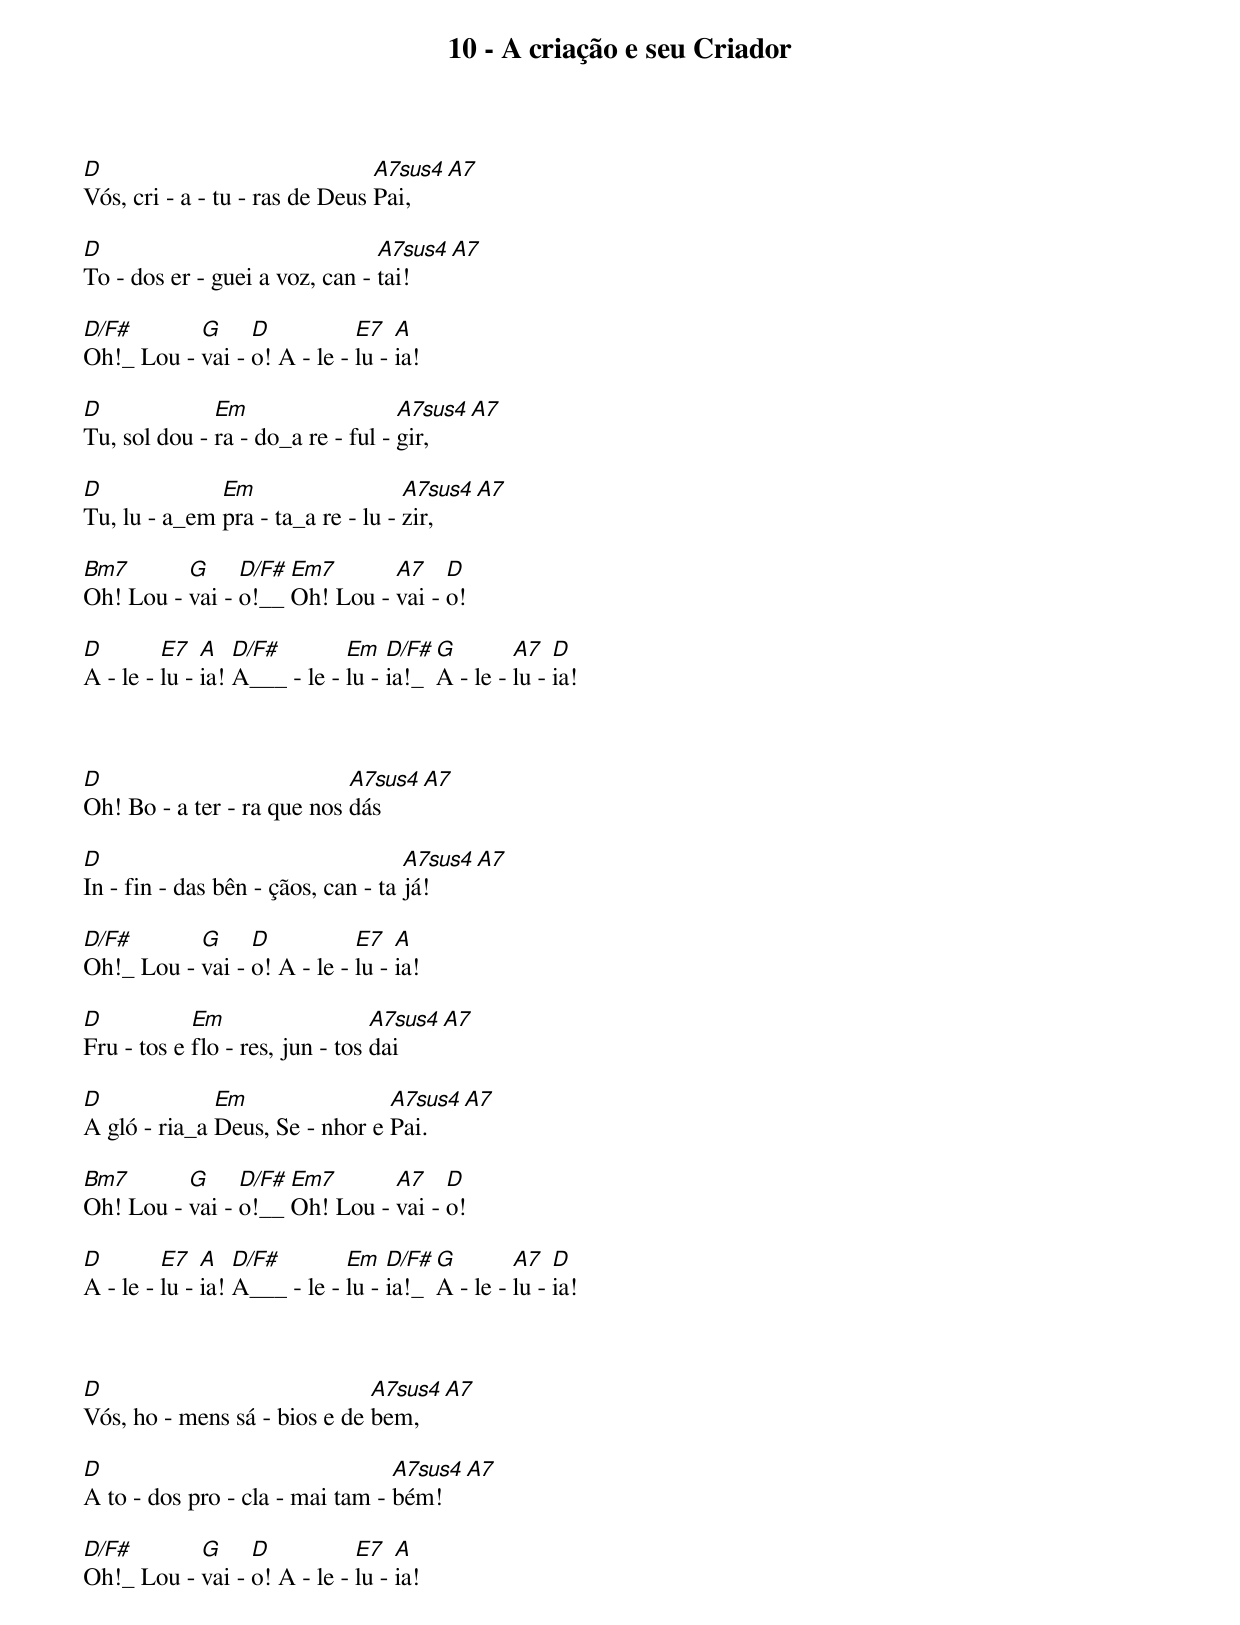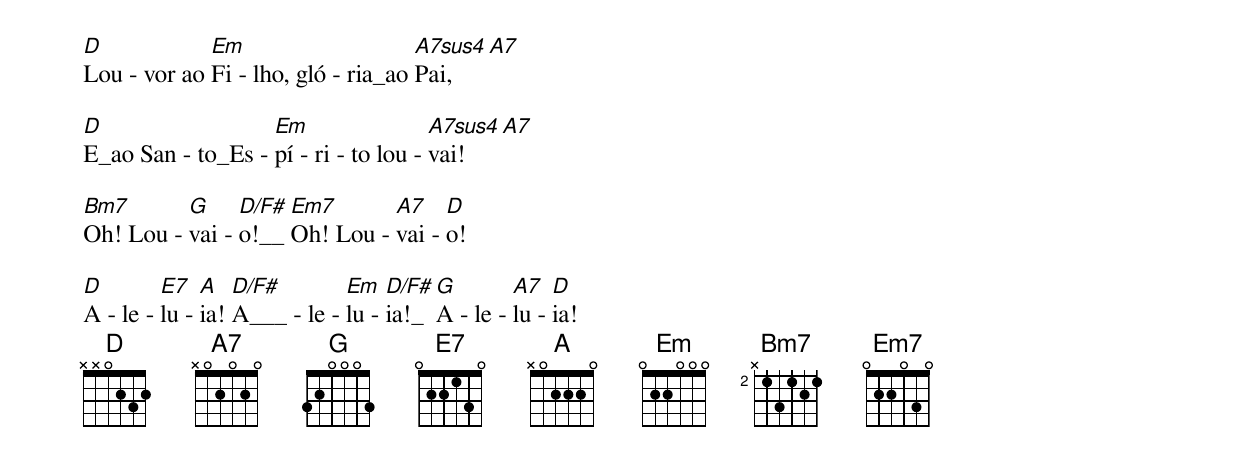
10 - A criação e seu Criador

D                               A7sus4 A7
Vós, cri - a - tu - ras de Deus Pai,

D                               A7sus4 A7
To - dos er - guei a voz, can - tai!

D/F#       G     D           E7   A
Oh!_ Lou - vai - o! A - le - lu - ia!

D             Em                   A7sus4 A7
Tu, sol dou - ra - do_a re - ful - gir,

D             Em                   A7sus4 A7
Tu, lu - a_em pra - ta_a re - lu - zir,

Bm7       G     D/F# Em7       A7    D
Oh! Lou - vai - o!__ Oh! Lou - vai - o!

D        E7   A   D/F#        Em   D/F# G        A7   D
A - le - lu - ia! A___ - le - lu - ia!_ A - le - lu - ia!



D                           A7sus4 A7
Oh! Bo - a ter - ra que nos dás

D                                   A7sus4 A7
In - fin - das bên - çãos, can - ta já!

D/F#       G     D           E7   A
Oh!_ Lou - vai - o! A - le - lu - ia!

D           Em                   A7sus4 A7
Fru - tos e flo - res, jun - tos dai

D             Em                A7sus4 A7
A gló - ria_a Deus, Se - nhor e Pai.

Bm7       G     D/F# Em7       A7    D
Oh! Lou - vai - o!__ Oh! Lou - vai - o!

D        E7   A   D/F#        Em   D/F# G        A7   D
A - le - lu - ia! A___ - le - lu - ia!_ A - le - lu - ia!



D                             A7sus4 A7
Vós, ho - mens sá - bios e de bem,

D                                A7sus4 A7
A to - dos pro - cla - mai tam - bém!

D/F#       G     D           E7   A
Oh!_ Lou - vai - o! A - le - lu - ia!

D            Em                     A7sus4 A7
Lou - vor ao Fi - lho, gló - ria_ao Pai,

D                  Em                 A7sus4 A7
E_ao San - to_Es - pí - ri - to lou - vai!

Bm7       G     D/F# Em7       A7    D
Oh! Lou - vai - o!__ Oh! Lou - vai - o!

D        E7   A   D/F#        Em   D/F# G        A7   D
A - le - lu - ia! A___ - le - lu - ia!_ A - le - lu - ia!
